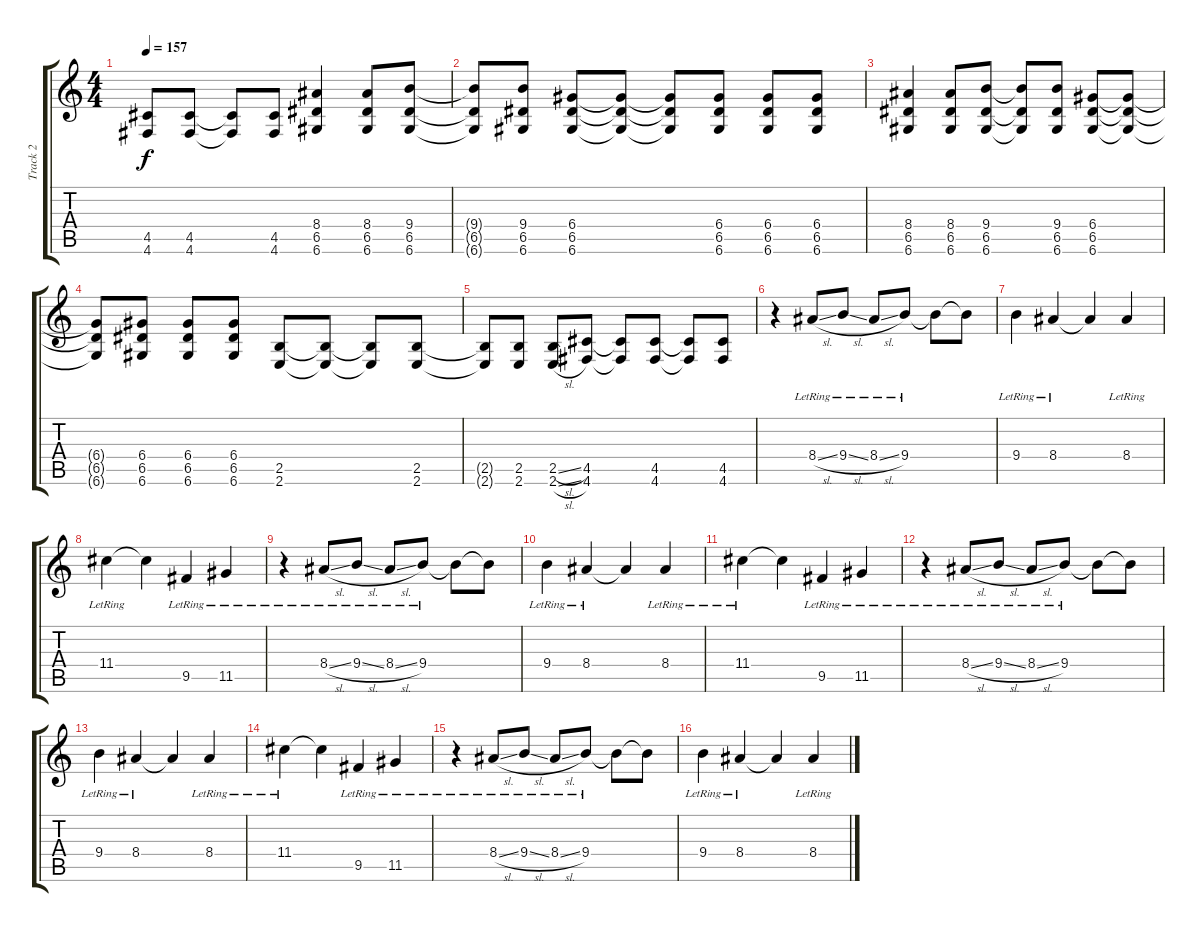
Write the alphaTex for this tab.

\track ("Track 2" "Track 2") {instrument electricguitarjazz}
\staff {score tabs}
\tuning (E4 B3 G3 D3 A2 D2) {hide}
\ts (4 4)
\tempo 157
\clef g2
\ks c
(4.5{t} 4.6{t}).8{dy f} (4.5 4.6).8 (4.5{t} 4.6{t}).8 (4.5 4.6).8 (8.4 6.5 6.6).4 (8.4 6.5 6.6).8 (9.4 6.5 6.6).8 |
(9.4{t} 6.5{t} 6.6{t}).8 (9.4 6.5 6.6).8 (6.4 6.5 6.6).8 (6.4{t} 6.5{t} 6.6{t}).8 (6.4{t} 6.5{t} 6.6{t}).8 (6.4 6.5 6.6).8 (6.4 6.5 6.6).8 (6.4 6.5 6.6).8 |
(8.4 6.5 6.6).4 (8.4 6.5 6.6).8 (9.4 6.5 6.6).8 (9.4{t} 6.5{t} 6.6{t}).8 (9.4 6.5 6.6).8 (6.4 6.5 6.6).8 (6.4{t} 6.5{t} 6.6{t}).8 |
(6.4{t} 6.5{t} 6.6{t}).8 (6.4 6.5 6.6).8 (6.4 6.5 6.6).8 (6.4 6.5 6.6).8 (2.5 2.6).8 (2.5{t} 2.6{t}).8 (2.5{t} 2.6{t}).8 (2.5 2.6).8 |
(2.5{t} 2.6{t}).8 (2.5 2.6).8 (2.5{sl} 2.6{sl}).8 (4.5 4.6).8 (4.5{t} 4.6{t}).8 (4.5 4.6).8 (4.5{t} 4.6{t}).8 (4.5 4.6).8 |
r.4{instrument electricguitarjazz} 8.4{sl lr}.8 9.4{sl lr}.8 8.4{sl lr}.8 9.4{lr}.8 9.4{t}.8 9.4{t}.8 |
9.4{lr}.4 8.4{lr}.4 8.4{t}.4 8.4{lr}.4 |
11.4{lr}.4 11.4{t}.4 9.5{lr}.4 11.5{lr}.4 |
r.4 8.4{sl lr}.8 9.4{sl lr}.8 8.4{sl lr}.8 9.4{lr}.8 9.4{t}.8 9.4{t}.8 |
9.4{lr}.4 8.4{lr}.4 8.4{t}.4 8.4{lr}.4 |
11.4{lr}.4 11.4{t}.4 9.5{lr}.4 11.5{lr}.4 |
r.4 8.4{sl lr}.8 9.4{sl lr}.8 8.4{sl lr}.8 9.4{lr}.8 9.4{t}.8 9.4{t}.8 |
9.4{lr}.4 8.4{lr}.4 8.4{t}.4 8.4{lr}.4 |
11.4{lr}.4 11.4{t}.4 9.5{lr}.4 11.5{lr}.4 |
r.4 8.4{sl lr}.8 9.4{sl lr}.8 8.4{sl lr}.8 9.4{lr}.8 9.4{t}.8 9.4{t}.8 |
9.4{lr}.4 8.4{lr}.4 8.4{t}.4 8.4{lr}.4
